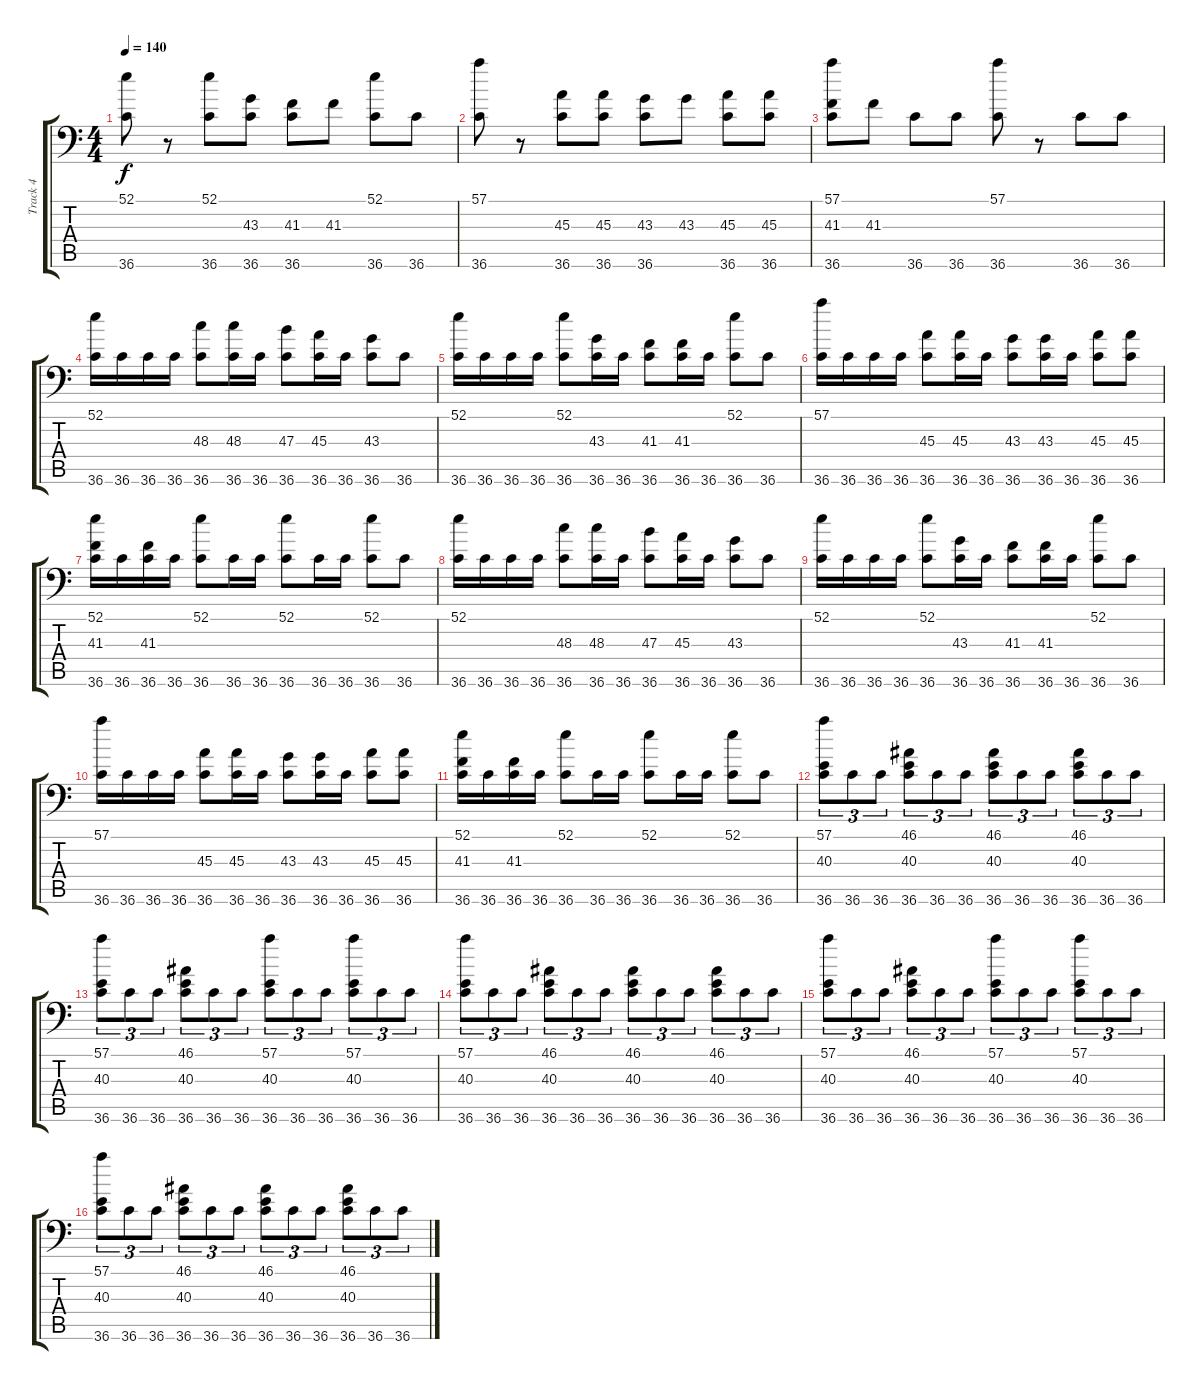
\track ("Track 4" "Track 4") {instrument acousticgrandpiano}
\staff {score tabs}
\tuning (C-1 C-1 C-1 C-1 C-1 C-1) {hide}
\ts (4 4)
\tempo 140
\clef f4
\ks c
(52.1 36.6).8{dy f} r.8 (52.1 36.6).8 (43.3 36.6).8 (41.3 36.6).8 41.3.8 (52.1 36.6).8 36.6.8 |
(57.1 36.6).8 r.8 (45.3 36.6).8 (45.3 36.6).8 (43.3 36.6).8 43.3.8 (45.3 36.6).8 (45.3 36.6).8 |
(57.1 41.3 36.6).8 41.3.8 36.6.8 36.6.8 (57.1 36.6).8 r.8 36.6.8 36.6.8 |
(52.1 36.6).16 36.6.16 36.6.16 36.6.16 (48.3 36.6).8 (48.3 36.6).16 36.6.16 (47.3 36.6).8 (45.3 36.6).16 36.6.16 (43.3 36.6).8 36.6.8 |
(52.1 36.6).16 36.6.16 36.6.16 36.6.16 (52.1 36.6).8 (43.3 36.6).16 36.6.16 (41.3 36.6).8 (41.3 36.6).16 36.6.16 (52.1 36.6).8 36.6.8 |
(57.1 36.6).16 36.6.16 36.6.16 36.6.16 (45.3 36.6).8 (45.3 36.6).16 36.6.16 (43.3 36.6).8 (43.3 36.6).16 36.6.16 (45.3 36.6).8 (45.3 36.6).8 |
(52.1 41.3 36.6).16 36.6.16 (41.3 36.6).16 36.6.16 (52.1 36.6).8 36.6.16 36.6.16 (52.1 36.6).8 36.6.16 36.6.16 (52.1 36.6).8 36.6.8 |
(52.1 36.6).16 36.6.16 36.6.16 36.6.16 (48.3 36.6).8 (48.3 36.6).16 36.6.16 (47.3 36.6).8 (45.3 36.6).16 36.6.16 (43.3 36.6).8 36.6.8 |
(52.1 36.6).16 36.6.16 36.6.16 36.6.16 (52.1 36.6).8 (43.3 36.6).16 36.6.16 (41.3 36.6).8 (41.3 36.6).16 36.6.16 (52.1 36.6).8 36.6.8 |
(57.1 36.6).16 36.6.16 36.6.16 36.6.16 (45.3 36.6).8 (45.3 36.6).16 36.6.16 (43.3 36.6).8 (43.3 36.6).16 36.6.16 (45.3 36.6).8 (45.3 36.6).8 |
(52.1 41.3 36.6).16 36.6.16 (41.3 36.6).16 36.6.16 (52.1 36.6).8 36.6.16 36.6.16 (52.1 36.6).8 36.6.16 36.6.16 (52.1 36.6).8 36.6.8 |
(57.1 40.3 36.6).8{tu (3 2)} 36.6.8{tu (3 2)} 36.6.8{tu (3 2)} (46.1 40.3 36.6).8{tu (3 2)} 36.6.8{tu (3 2)} 36.6.8{tu (3 2)} (46.1 40.3 36.6).8{tu (3 2)} 36.6.8{tu (3 2)} 36.6.8{tu (3 2)} (46.1 40.3 36.6).8{tu (3 2)} 36.6.8{tu (3 2)} 36.6.8{tu (3 2)} |
(57.1 40.3 36.6).8{tu (3 2)} 36.6.8{tu (3 2)} 36.6.8{tu (3 2)} (46.1 40.3 36.6).8{tu (3 2)} 36.6.8{tu (3 2)} 36.6.8{tu (3 2)} (57.1 40.3 36.6).8{tu (3 2)} 36.6.8{tu (3 2)} 36.6.8{tu (3 2)} (57.1 40.3 36.6).8{tu (3 2)} 36.6.8{tu (3 2)} 36.6.8{tu (3 2)} |
(57.1 40.3 36.6).8{tu (3 2)} 36.6.8{tu (3 2)} 36.6.8{tu (3 2)} (46.1 40.3 36.6).8{tu (3 2)} 36.6.8{tu (3 2)} 36.6.8{tu (3 2)} (46.1 40.3 36.6).8{tu (3 2)} 36.6.8{tu (3 2)} 36.6.8{tu (3 2)} (46.1 40.3 36.6).8{tu (3 2)} 36.6.8{tu (3 2)} 36.6.8{tu (3 2)} |
(57.1 40.3 36.6).8{tu (3 2)} 36.6.8{tu (3 2)} 36.6.8{tu (3 2)} (46.1 40.3 36.6).8{tu (3 2)} 36.6.8{tu (3 2)} 36.6.8{tu (3 2)} (57.1 40.3 36.6).8{tu (3 2)} 36.6.8{tu (3 2)} 36.6.8{tu (3 2)} (57.1 40.3 36.6).8{tu (3 2)} 36.6.8{tu (3 2)} 36.6.8{tu (3 2)} |
(57.1 40.3 36.6).8{tu (3 2)} 36.6.8{tu (3 2)} 36.6.8{tu (3 2)} (46.1 40.3 36.6).8{tu (3 2)} 36.6.8{tu (3 2)} 36.6.8{tu (3 2)} (46.1 40.3 36.6).8{tu (3 2)} 36.6.8{tu (3 2)} 36.6.8{tu (3 2)} (46.1 40.3 36.6).8{tu (3 2)} 36.6.8{tu (3 2)} 36.6.8{tu (3 2)}
